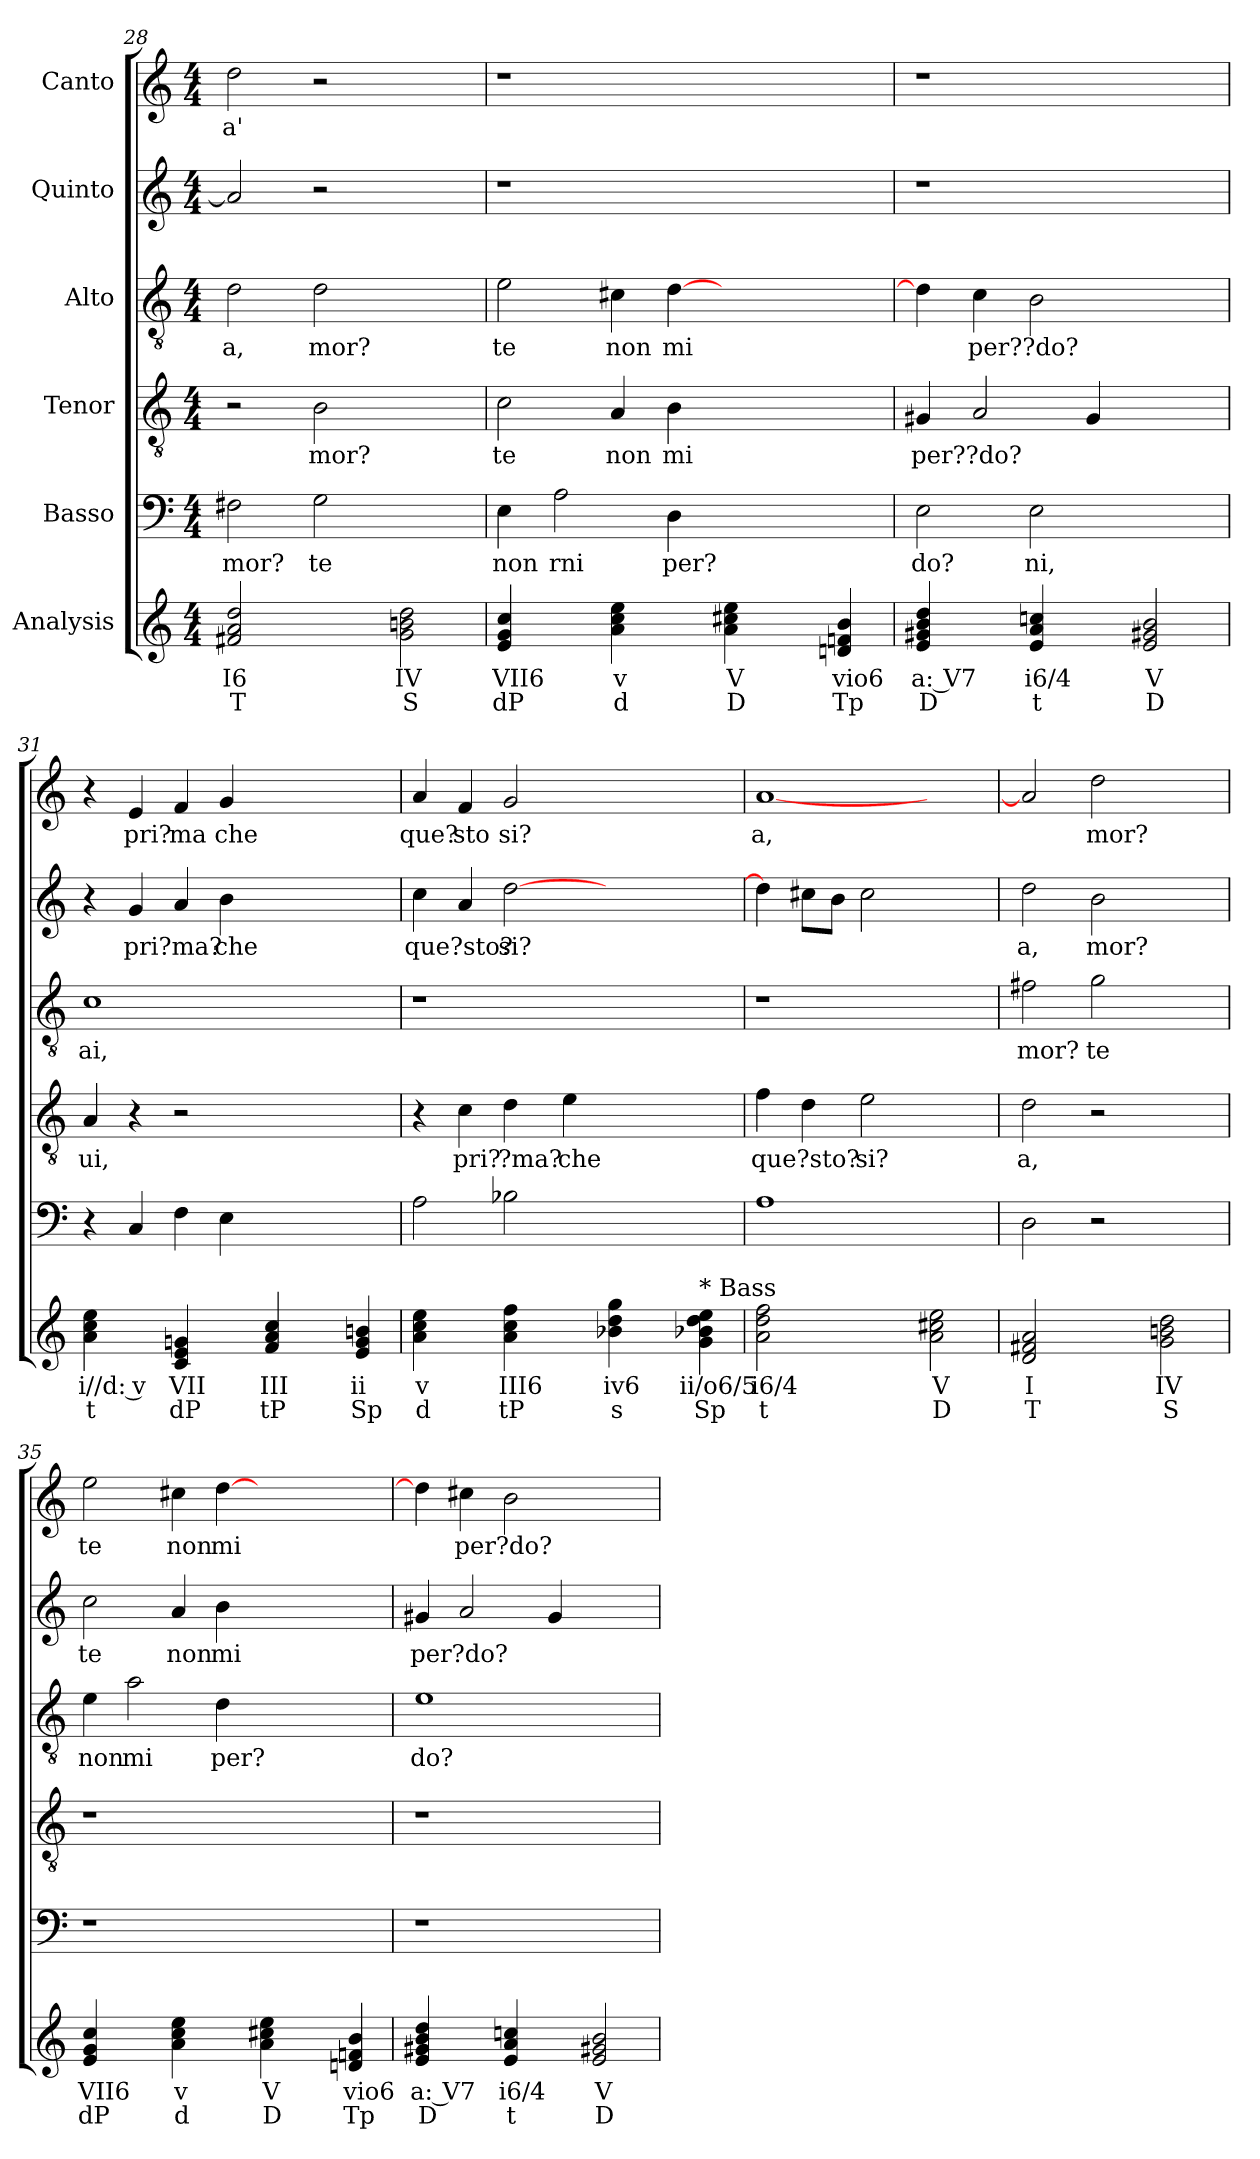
**kern	**text	**text	**kern	**text	**kern	**text	**kern	**text	**kern	**text	**kern	**text
*part6	*part6	*part6	*part5	*part5	*part4	*part4	*part3	*part3	*part2	*part2	*part1	*part1
*staff6	*staff6	*staff6	*staff5	*staff5	*staff4	*staff4	*staff3	*staff3	*staff2	*staff2	*staff1	*staff1
*I"Analysis	*	*	*I"Basso	*	*I"Tenor	*	*I"Alto	*	*I"Quinto	*	*I"Canto	*
*	*	*	*clefF4	*	*clefGv2	*	*clefGv2	*	*clefG2	*	*clefG2	*
*k[]	*	*	*k[]	*	*k[]	*	*k[]	*	*k[]	*	*k[]	*
*M4/4	*	*	*M4/4	*	*M4/4	*	*M4/4	*	*M4/4	*	*M4/4	*
=28	=28	=28	=28	=28	=28	=28	=28	=28	=28	=28	=28	=28
!	!	!	!	!LO:LY:b	!	!	!	!	!	!	!	!
!	!	!	!	!	!	!	!	!LO:LY:b	!	!	!	!
!	!	!	!	!	!	!	!	!	!	!	!	!LO:LY:b
2f#X 2a 2dd	I6	T	2F#X\	mor?	2r	.	2d\	a,	2a/]	.	2dd\	a'
!	!	!	!	!LO:LY:b	!	!	!	!	!	!	!	!
!	!	!	!	!	!	!LO:LY:b	!	!	!	!	!	!
!	!	!	!	!	!	!	!	!LO:LY:b	!	!	!	!
2ryy	.	.	2G\	te	2B\	mor?	2d\	mor?	2r	.	2r	.
2g 2bn 2dd	IV	S	2ryy	.	2ryy	.	2ryy	.	2ryy	.	2ryy	.
=29	=29	=29	=29	=29	=29	=29	=29	=29	=29	=29	=29	=29
!	!	!	!	!LO:LY:b	!	!	!	!	!	!	!	!
!	!	!	!	!	!	!LO:LY:b	!	!	!	!	!	!
!	!	!	!	!	!	!	!	!LO:LY:b	!	!	!	!
4e 4g 4cc	VII6	dP	4E\	non	2c\	te	2e\	te	1r	.	1r	.
!	!	!	!	!LO:LY:b	!	!	!	!	!	!	!	!
4ryy	.	.	2A\	rni	.	.	.	.	.	.	.	.
!	!	!	!	!	!	!LO:LY:b	!	!	!	!	!	!
!	!	!	!	!	!	!	!	!LO:LY:b	!	!	!	!
4a 4cc 4ee	v	d	.	.	4A/	non	4c#X\	non	.	.	.	.
!	!	!	!	!LO:LY:b	!	!	!	!	!	!	!	!
!	!	!	!	!	!	!LO:LY:b	!	!	!	!	!	!
!	!	!	!	!	!	!	!	!LO:LY:b	!	!	!	!
4ryy	.	.	4D\	per?	4B\	mi	[4d\	mi	.	.	.	.
4a 4cc#X 4ee	V	D	2.ryy	.	2.ryy	.	2.ryy	.	2.ryy	.	2.ryy	.
4ryy	.	.	.	.	.	.	.	.	.	.	.	.
4dn 4fn 4b	vio6	Tp	.	.	.	.	.	.	.	.	.	.
=30	=30	=30	=30	=30	=30	=30	=30	=30	=30	=30	=30	=30
!	!	!	!	!LO:LY:b	!	!	!	!	!	!	!	!
!	!	!	!	!	!	!LO:LY:b	!	!	!	!	!	!
4e 4g#X 4b 4dd	a: V7	D	2E\	do?	4G#X/	per??do?	4d\]	.	1r	.	1r	.
!	!	!	!	!	!	!	!	!LO:LY:b	!	!	!	!
4ryy	.	.	.	.	2A/	.	4c\	per??do?	.	.	.	.
!	!	!	!	!LO:LY:b	!	!	!	!	!	!	!	!
4e 4a 4ccn	i6/4	t	2E\	ni,	.	.	2B\	.	.	.	.	.
4ryy	.	.	.	.	4G#/	.	.	.	.	.	.	.
2e 2g#X 2b	V	D	2ryy	.	2ryy	.	2ryy	.	2ryy	.	2ryy	.
=31	=31	=31	=31	=31	=31	=31	=31	=31	=31	=31	=31	=31
!	!	!	!	!	!	!LO:LY:b	!	!	!	!	!	!
!	!	!	!	!	!	!	!	!LO:LY:b	!	!	!	!
4a 4cc 4ee	i//d: v	t	4r	.	4A/	ui,	1c	ai,	4r	.	4r	.
!	!	!	!	!	!	!	!	!	!	!LO:LY:b	!	!
!	!	!	!	!	!	!	!	!	!	!	!	!LO:LY:b
4ryy	.	.	4C/	.	4r	.	.	.	4g/	pri?ma?	4e/	pri?
!	!	!	!	!	!	!	!	!	!	!	!	!LO:LY:b
4c 4e 4gn	VII	dP	4F\	.	2r	.	.	.	4a/	.	4f/	ma
!	!	!	!	!	!	!	!	!	!	!LO:LY:b	!	!
!	!	!	!	!	!	!	!	!	!	!	!	!LO:LY:b
4ryy	.	.	4E\	.	.	.	.	.	4b\	che	4g/	che
4f 4a 4cc	III	tP	2.ryy	.	2.ryy	.	2.ryy	.	2.ryy	.	2.ryy	.
4ryy	.	.	.	.	.	.	.	.	.	.	.	.
4e 4g 4bn	ii	Sp	.	.	.	.	.	.	.	.	.	.
=32	=32	=32	=32	=32	=32	=32	=32	=32	=32	=32	=32	=32
!	!	!	!	!	!	!	!	!	!	!LO:LY:b	!	!
!	!	!	!	!	!	!	!	!	!	!	!	!LO:LY:b
4a 4cc 4ee	v	d	2A\	.	4r	.	1r	.	4cc\	que?sto?	4a/	que?
!	!	!	!	!	!	!LO:LY:b	!	!	!	!	!	!
!	!	!	!	!	!	!	!	!	!	!	!	!LO:LY:b
4ryy	.	.	.	.	4c\	pri?	.	.	4a/	.	4f/	sto
!	!	!	!	!	!	!LO:LY:b	!	!	!	!	!	!
!	!	!	!	!	!	!	!	!	!	!LO:LY:b	!	!
!	!	!	!	!	!	!	!	!	!	!	!	!LO:LY:b
4a 4cc 4ff	III6	tP	2B-X\	.	4d\	?ma?	.	.	[2dd\	si?	2g/	si?
!	!	!	!	!	!	!LO:LY:b	!	!	!	!	!	!
4ryy	.	.	.	.	4e\	che	.	.	.	.	.	.
4b-X 4dd 4gg	iv6	s	2.ryy	.	2.ryy	.	2.ryy	.	2.ryy	.	2.ryy	.
4ryy	.	.	.	.	.	.	.	.	.	.	.	.
!LO:TX:a:t=* Bass	!	!	!	!	!	!	!	!	!	!	!	!
4g 4b-X 4dd 4ee	ii/o6/5	Sp	.	.	.	.	.	.	.	.	.	.
=33	=33	=33	=33	=33	=33	=33	=33	=33	=33	=33	=33	=33
!	!	!	!	!	!	!LO:LY:b	!	!	!	!	!	!
!	!	!	!	!	!	!	!	!	!	!	!	!LO:LY:b
2a 2dd 2ff	i6/4	t	1A	.	4f\	que?sto?	1r	.	4dd\]	.	[1a	a,
.	.	.	.	.	4d\	.	.	.	8cc#X\L	.	.	.
.	.	.	.	.	.	.	.	.	8b\J	.	.	.
!	!	!	!	!	!	!LO:LY:b	!	!	!	!	!	!
2ryy	.	.	.	.	2e\	si?	.	.	2cc#\	.	.	.
2a 2cc#X 2ee	V	D	2ryy	.	2ryy	.	2ryy	.	2ryy	.	2ryy	.
=34	=34	=34	=34	=34	=34	=34	=34	=34	=34	=34	=34	=34
!	!	!	!	!	!	!LO:LY:b	!	!	!	!	!	!
!	!	!	!	!	!	!	!	!LO:LY:b	!	!	!	!
!	!	!	!	!	!	!	!	!	!	!LO:LY:b	!	!
2d 2f#X 2a	I	T	2D\	.	2d\	a,	2f#X\	mor?	2dd\	a,	2a/]	.
!	!	!	!	!	!	!	!	!LO:LY:b	!	!	!	!
!	!	!	!	!	!	!	!	!	!	!LO:LY:b	!	!
!	!	!	!	!	!	!	!	!	!	!	!	!LO:LY:b
2ryy	.	.	2r	.	2r	.	2g\	te	2b\	mor?	2dd\	mor?
2g 2bn 2dd	IV	S	2ryy	.	2ryy	.	2ryy	.	2ryy	.	2ryy	.
=35	=35	=35	=35	=35	=35	=35	=35	=35	=35	=35	=35	=35
!	!	!	!	!	!	!	!	!LO:LY:b	!	!	!	!
!	!	!	!	!	!	!	!	!	!	!LO:LY:b	!	!
!	!	!	!	!	!	!	!	!	!	!	!	!LO:LY:b
4e 4g 4cc	VII6	dP	1r	.	1r	.	4e\	non	2cc\	te	2ee\	te
!	!	!	!	!	!	!	!	!LO:LY:b	!	!	!	!
4ryy	.	.	.	.	.	.	2a\	mi	.	.	.	.
!	!	!	!	!	!	!	!	!	!	!LO:LY:b	!	!
!	!	!	!	!	!	!	!	!	!	!	!	!LO:LY:b
4a 4cc 4ee	v	d	.	.	.	.	.	.	4a/	non	4cc#X\	non
!	!	!	!	!	!	!	!	!LO:LY:b	!	!	!	!
!	!	!	!	!	!	!	!	!	!	!LO:LY:b	!	!
!	!	!	!	!	!	!	!	!	!	!	!	!LO:LY:b
4ryy	.	.	.	.	.	.	4d\	per?	4b\	mi	[4dd\	mi
4a 4cc#X 4ee	V	D	2.ryy	.	2.ryy	.	2.ryy	.	2.ryy	.	2.ryy	.
4ryy	.	.	.	.	.	.	.	.	.	.	.	.
4dn 4fn 4b	vio6	Tp	.	.	.	.	.	.	.	.	.	.
=36	=36	=36	=36	=36	=36	=36	=36	=36	=36	=36	=36	=36
!	!	!	!	!	!	!	!	!LO:LY:b	!	!	!	!
!	!	!	!	!	!	!	!	!	!	!LO:LY:b	!	!
4e 4g#X 4b 4dd	a: V7	D	1r	.	1r	.	1e	do?	4g#X/	per?do?	4dd\]	.
!	!	!	!	!	!	!	!	!	!	!	!	!LO:LY:b
4ryy	.	.	.	.	.	.	.	.	2a/	.	4cc#X\	per?do?
4e 4a 4ccn	i6/4	t	.	.	.	.	.	.	.	.	2b\	.
4ryy	.	.	.	.	.	.	.	.	4g#/	.	.	.
2e 2g#X 2b	V	D	2ryy	.	2ryy	.	2ryy	.	2ryy	.	2ryy	.
=	=	=	=	=	=	=	=	=	=	=	=	=
*-	*-	*-	*-	*-	*-	*-	*-	*-	*-	*-	*-	*-
